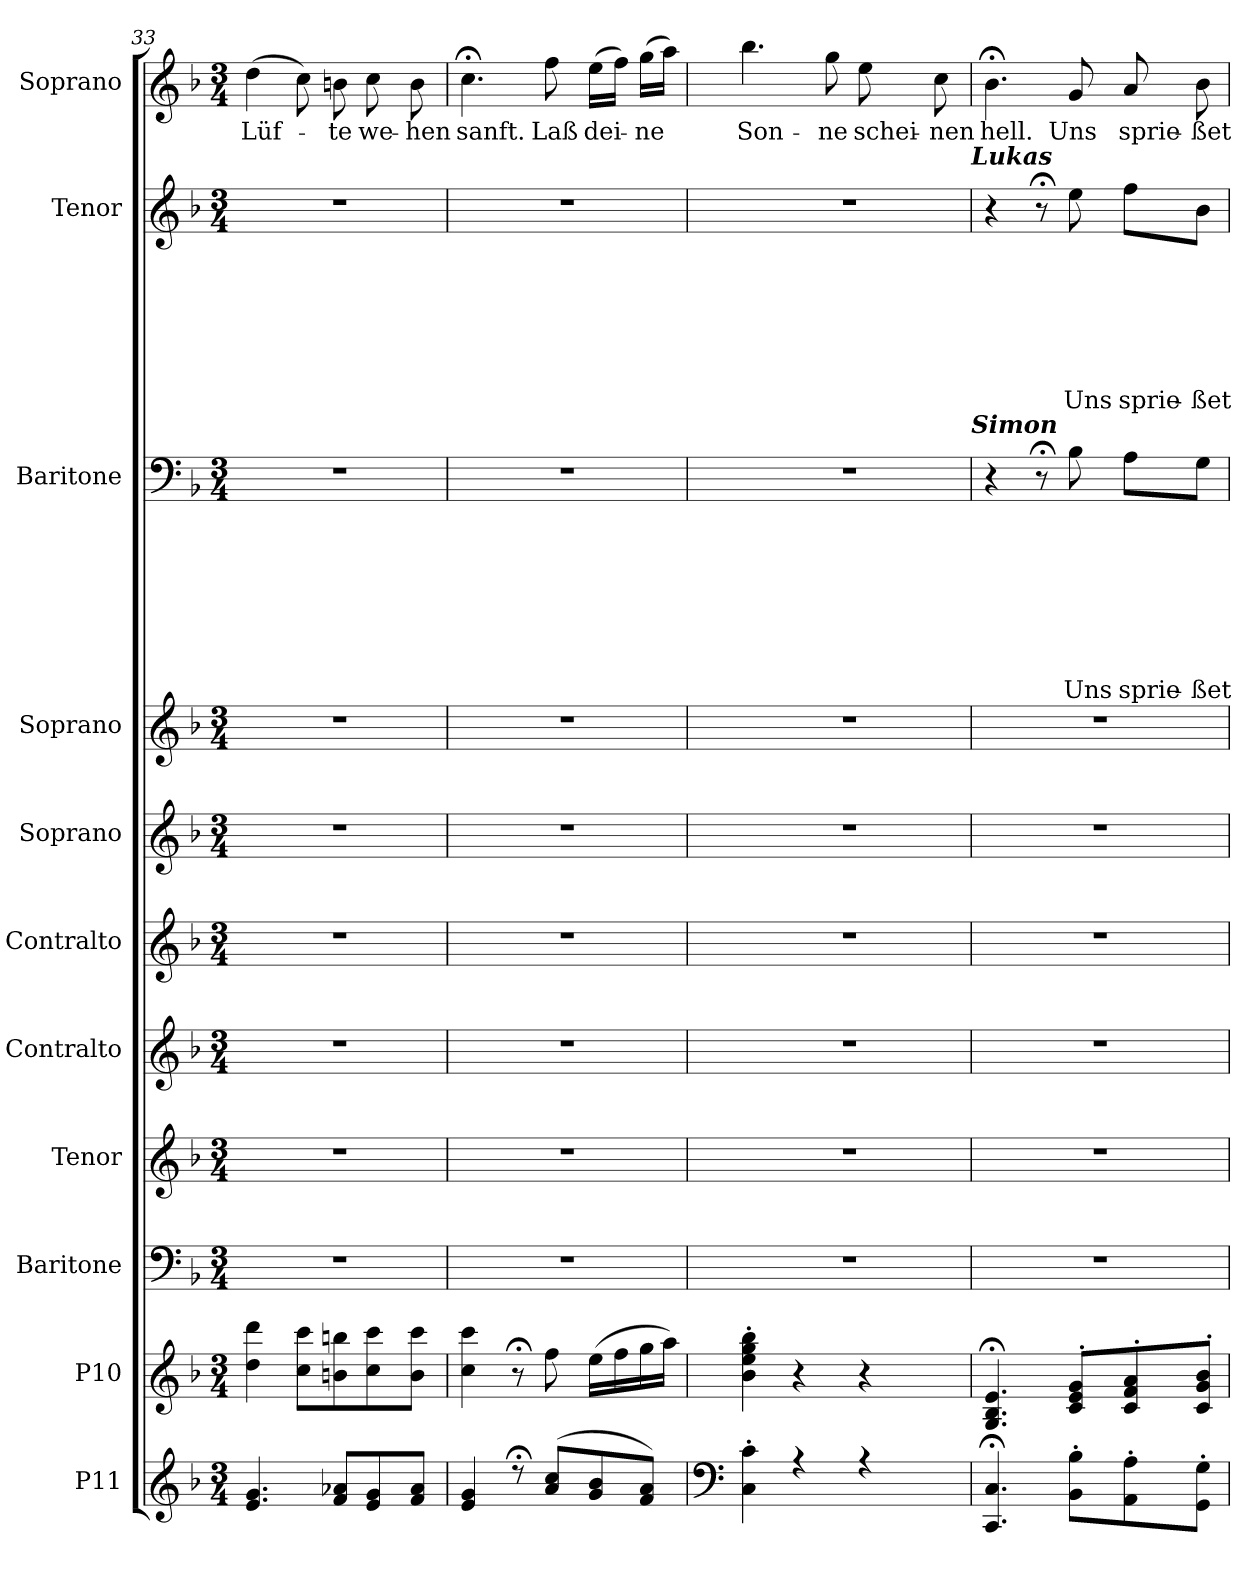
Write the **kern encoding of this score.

**kern	**kern	**kern	**kern	**kern	**kern	**kern	**kern	**kern	**text	**text	**text	**text	**text	**text	**text	**text	**kern	**text	**text	**text	**text	**text	**text	**text	**kern	**text
*part11	*part10	*part9	*part8	*part7	*part6	*part5	*part4	*part3	*part3	*part3	*part3	*part3	*part3	*part3	*part3	*part3	*part2	*part2	*part2	*part2	*part2	*part2	*part2	*part2	*part1	*part1
*staff11	*staff10	*staff9	*staff8	*staff7	*staff6	*staff5	*staff4	*staff3	*staff3	*staff3	*staff3	*staff3	*staff3	*staff3	*staff3	*staff3	*staff2	*staff2	*staff2	*staff2	*staff2	*staff2	*staff2	*staff2	*staff1	*staff1
*I"P11	*I"P10	*I"Baritone	*I"Tenor	*I"Contralto	*I"Contralto	*I"Soprano	*I"Soprano	*I"Baritone	*	*	*	*	*	*	*	*	*I"Tenor	*	*	*	*	*	*	*	*I"Soprano	*
*	*	*I'Bar.	*I'Ten.	*I'Alto	*I'Alto	*I'Sop.	*I'Sop.	*I'Bar.	*	*	*	*	*	*	*	*	*I'Ten.	*	*	*	*	*	*	*	*I'Sop.	*
!!LO:PB:g=z
*clefG2	*clefG2	*clefF4	*clefG2	*clefG2	*clefG2	*clefG2	*clefG2	*clefF4	*	*	*	*	*	*	*	*	*clefG2	*	*	*	*	*	*	*	*clefG2	*
*	*	*	*ITrd7c12	*	*	*	*	*	*	*	*	*	*	*	*	*	*ITrd7c12	*	*	*	*	*	*	*	*	*
*k[b-]	*k[b-]	*k[b-]	*k[b-]	*k[b-]	*k[b-]	*k[b-]	*k[b-]	*k[b-]	*	*	*	*	*	*	*	*	*k[b-]	*	*	*	*	*	*	*	*k[b-]	*
*F:	*F:	*F:	*F:	*F:	*F:	*F:	*F:	*F:	*	*	*	*	*	*	*	*	*F:	*	*	*	*	*	*	*	*F:	*
*M3/4	*M3/4	*M3/4	*M3/4	*M3/4	*M3/4	*M3/4	*M3/4	*M3/4	*	*	*	*	*	*	*	*	*M3/4	*	*	*	*	*	*	*	*M3/4	*
=33	=33	=33	=33	=33	=33	=33	=33	=33	=33	=33	=33	=33	=33	=33	=33	=33	=33	=33	=33	=33	=33	=33	=33	=33	=33	=33
*^	*^	*	*	*	*	*	*	*	*	*	*	*	*	*	*	*	*	*	*	*	*	*	*	*	*	*
*	*	*	*^	*	*	*	*	*	*	*	*	*	*	*	*	*	*	*	*	*	*	*	*	*	*	*	*	*
!	!	!	!	!	!LO:N:vis=1	!LO:N:vis=1	!LO:N:vis=1	!LO:N:vis=1	!LO:N:vis=1	!LO:N:vis=1	!LO:N:vis=1	!	!	!	!	!	!	!	!	!LO:N:vis=1	!	!	!	!	!	!	!	!	!LO:LY:b
4.e/ 4.g/	2.ryy	2.ryy	2.ryy	4dd\ 4ddd\	2.r	2.r	2.r	2.r	2.r	2.r	2.r	.	.	.	.	.	.	.	.	2.r	.	.	.	.	.	.	.	(>4dd\	Lüf-
.	.	.	.	8cc\ 8ccc\L	.	.	.	.	.	.	.	.	.	.	.	.	.	.	.	.	.	.	.	.	.	.	.	8cc\)	.
!	!	!	!	!	!	!	!	!	!	!	!	!	!	!	!	!	!	!	!	!	!	!	!	!	!	!	!	!	!LO:LY:b
8f/ 8a-X/L	.	.	.	8bn\ 8bbn\	.	.	.	.	.	.	.	.	.	.	.	.	.	.	.	.	.	.	.	.	.	.	.	8bn\	-te
!	!	!	!	!	!	!	!	!	!	!	!	!	!	!	!	!	!	!	!	!	!	!	!	!	!	!	!	!	!LO:LY:b
8e/ 8g/	.	.	.	8cc\ 8ccc\	.	.	.	.	.	.	.	.	.	.	.	.	.	.	.	.	.	.	.	.	.	.	.	8cc\	we-
!	!	!	!	!	!	!	!	!	!	!	!	!	!	!	!	!	!	!	!	!	!	!	!	!	!	!	!	!	!LO:LY:b
8f/ 8a-/J	.	.	.	8b\ 8ccc\J	.	.	.	.	.	.	.	.	.	.	.	.	.	.	.	.	.	.	.	.	.	.	.	8b\	-hen
=34	=34	=34	=34	=34	=34	=34	=34	=34	=34	=34	=34	=34	=34	=34	=34	=34	=34	=34	=34	=34	=34	=34	=34	=34	=34	=34	=34	=34	=34
!	!	!	!	!	!LO:N:vis=1	!LO:N:vis=1	!LO:N:vis=1	!LO:N:vis=1	!LO:N:vis=1	!LO:N:vis=1	!LO:N:vis=1	!	!	!	!	!	!	!	!	!LO:N:vis=1	!	!	!	!	!	!	!	!	!LO:LY:b
4e/ 4g/	2.ryy	2.ryy	2.ryy	4cc\ 4ccc\	2.r	2.r	2.r	2.r	2.r	2.r	2.r	.	.	.	.	.	.	.	.	2.r	.	.	.	.	.	.	.	4.cc;<\	sanft.
8r;<	.	.	.	8r;<	.	.	.	.	.	.	.	.	.	.	.	.	.	.	.	.	.	.	.	.	.	.	.	.	.
!	!	!	!	!	!	!	!	!	!	!	!	!	!	!	!	!	!	!	!	!	!	!	!	!	!	!	!	!	!LO:LY:b
(<8a/ 8cc/L	.	.	.	8ff\	.	.	.	.	.	.	.	.	.	.	.	.	.	.	.	.	.	.	.	.	.	.	.	8ff\	Laß
!	!	!	!	!	!	!	!	!	!	!	!	!	!	!	!	!	!	!	!	!	!	!	!	!	!	!	!	!	!LO:LY:b
8g/ 8b-/	.	.	.	(>16ee\LL	.	.	.	.	.	.	.	.	.	.	.	.	.	.	.	.	.	.	.	.	.	.	.	(>16ee\LL	dei-
.	.	.	.	16ff\	.	.	.	.	.	.	.	.	.	.	.	.	.	.	.	.	.	.	.	.	.	.	.	16ff\JJ)	.
!	!	!	!	!	!	!	!	!	!	!	!	!	!	!	!	!	!	!	!	!	!	!	!	!	!	!	!	!	!LO:LY:b
8f/ 8a/J)	.	.	.	16gg\	.	.	.	.	.	.	.	.	.	.	.	.	.	.	.	.	.	.	.	.	.	.	.	(>16gg\LL	-ne
.	.	.	.	16aa\JJ)	.	.	.	.	.	.	.	.	.	.	.	.	.	.	.	.	.	.	.	.	.	.	.	16aa\JJ)	.
=35	=35	=35	=35	=35	=35	=35	=35	=35	=35	=35	=35	=35	=35	=35	=35	=35	=35	=35	=35	=35	=35	=35	=35	=35	=35	=35	=35	=35	=35
*clefF4	*	*	*	*	*	*	*	*	*	*	*	*	*	*	*	*	*	*	*	*	*	*	*	*	*	*	*	*	*
!	!	!	!	!	!LO:N:vis=1	!LO:N:vis=1	!LO:N:vis=1	!LO:N:vis=1	!LO:N:vis=1	!LO:N:vis=1	!LO:N:vis=1	!	!	!	!	!	!	!	!	!LO:N:vis=1	!	!	!	!	!	!	!	!	!LO:LY:b
4C\'> 4c\'>	2.ryy	2.ryy	2.ryy	4b-\'> 4ee\'> 4gg\'> 4bb-\'>	2.r	2.r	2.r	2.r	2.r	2.r	2.r	.	.	.	.	.	.	.	.	2.r	.	.	.	.	.	.	.	4.bb-\	Son-
4r	.	.	.	4r	.	.	.	.	.	.	.	.	.	.	.	.	.	.	.	.	.	.	.	.	.	.	.	.	.
!	!	!	!	!	!	!	!	!	!	!	!	!	!	!	!	!	!	!	!	!	!	!	!	!	!	!	!	!	!LO:LY:b
.	.	.	.	.	.	.	.	.	.	.	.	.	.	.	.	.	.	.	.	.	.	.	.	.	.	.	.	8gg\	-ne
!	!	!	!	!	!	!	!	!	!	!	!	!	!	!	!	!	!	!	!	!	!	!	!	!	!	!	!	!	!LO:LY:b
4r	.	.	.	4r	.	.	.	.	.	.	.	.	.	.	.	.	.	.	.	.	.	.	.	.	.	.	.	8ee\	schei-
!	!	!	!	!	!	!	!	!	!	!	!	!	!	!	!	!	!	!	!	!	!	!	!	!	!	!	!	!	!LO:LY:b
.	.	.	.	.	.	.	.	.	.	.	.	.	.	.	.	.	.	.	.	.	.	.	.	.	.	.	.	8cc\	-nen
!	!	!	!	!	!	!	!	!	!	!	!	!	!	!	!	!	!	!	!	!LO:TX:a:Bi:t=Lukas	!	!	!	!	!	!	!	!	!
!	!	!	!	!	!	!	!	!	!	!	!LO:TX:a:Bi:t=Simon	!	!	!	!	!	!	!	!	!	!	!	!	!	!	!	!	!	!
=36	=36	=36	=36	=36	=36	=36	=36	=36	=36	=36	=36	=36	=36	=36	=36	=36	=36	=36	=36	=36	=36	=36	=36	=36	=36	=36	=36	=36	=36
!	!	!	!	!	!LO:N:vis=1	!LO:N:vis=1	!LO:N:vis=1	!LO:N:vis=1	!LO:N:vis=1	!LO:N:vis=1	!	!	!	!	!	!	!	!	!	!	!	!	!	!	!	!	!	!	!LO:LY:b
4.CC/;< 4.C/;<	2.ryy	2.ryy	2.ryy	4.G/;< 4.B-/;< 4.e/;<	2.r	2.r	2.r	2.r	2.r	2.r	4r	.	.	.	.	.	.	.	.	4r	.	.	.	.	.	.	.	4.b-;<\	hell.
.	.	.	.	.	.	.	.	.	.	.	8r;<	.	.	.	.	.	.	.	.	8r;<	.	.	.	.	.	.	.	.	.
!	!	!	!	!	!	!	!	!	!	!	!	!	!	!	!	!	!	!	!LO:LY:b	!	!	!	!	!	!	!	!LO:LY:b	!	!LO:LY:b
8BB-\'> 8B-\'>L	.	.	.	8c/'> 8e/'> 8g/'>L	.	.	.	.	.	.	8B-\	.	.	.	.	.	.	.	Uns	8e\	.	.	.	.	.	.	Uns	8g/	Uns
!	!	!	!	!	!	!	!	!	!	!	!	!	!	!	!	!	!	!	!LO:LY:b	!	!	!	!	!	!	!	!LO:LY:b	!	!LO:LY:b
8AA\'> 8A\'>	.	.	.	8c/'> 8f/'> 8a/'>	.	.	.	.	.	.	8A\L	.	.	.	.	.	.	.	sprie-	8f\L	.	.	.	.	.	.	sprie-	8a/	sprie-
!	!	!	!	!	!	!	!	!	!	!	!	!	!	!	!	!	!	!	!LO:LY:b	!	!	!	!	!	!	!	!LO:LY:b	!	!LO:LY:b
8GG\'> 8G\'>J	.	.	.	8c/'> 8g/'> 8b-/'>J	.	.	.	.	.	.	8G\J	.	.	.	.	.	.	.	-ßet	8B-\J	.	.	.	.	.	.	-ßet	8b-\	-ßet
*v	*v	*	*	*	*	*	*	*	*	*	*	*	*	*	*	*	*	*	*	*	*	*	*	*	*	*	*	*	*
*	*v	*v	*v	*	*	*	*	*	*	*	*	*	*	*	*	*	*	*	*	*	*	*	*	*	*	*	*	*
=	=	=	=	=	=	=	=	=	=	=	=	=	=	=	=	=	=	=	=	=	=	=	=	=	=	=
*-	*-	*-	*-	*-	*-	*-	*-	*-	*-	*-	*-	*-	*-	*-	*-	*-	*-	*-	*-	*-	*-	*-	*-	*-	*-	*-
